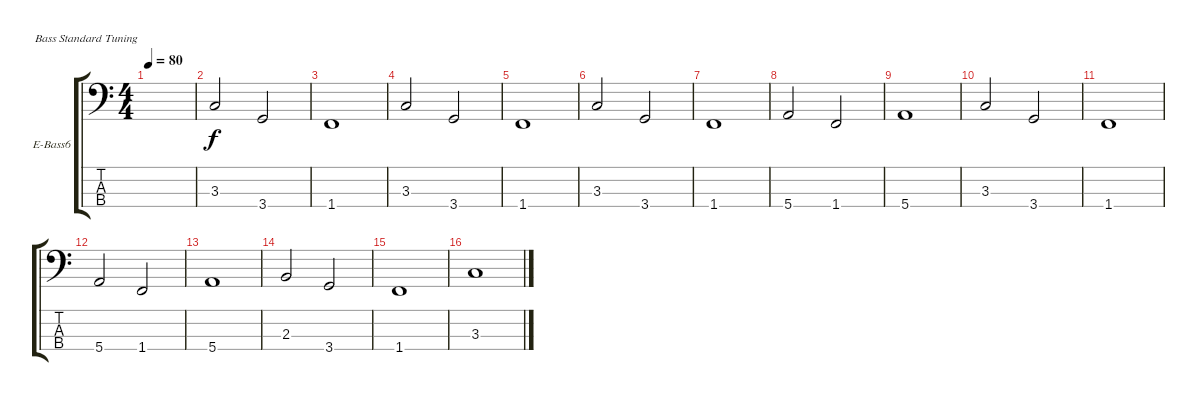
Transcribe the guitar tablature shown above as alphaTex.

\defaultSystemsLayout 4
\bracketExtendMode groupsimilarinstruments
\firstSystemTrackNameOrientation horizontal
\otherSystemsTrackNameOrientation horizontal
\track ("Electric Bass" "E-Bass6") {instrument electricbassfinger}
\staff {score tabs}
\tuning (G2 D2 A1 E1)
\ts (4 4)
\tempo 80
\clef f4
\ks c
|
3.3.2 3.4.2 |
1.4.1 |
3.3.2 3.4.2 |
1.4.1 |
3.3.2 3.4.2 |
1.4.1 |
5.4.2 1.4.2 |
5.4.1 |
3.3.2 3.4.2 |
1.4.1 |
5.4.2 1.4.2 |
5.4.1 |
2.3.2 3.4.2 |
1.4.1 |
3.3.1
